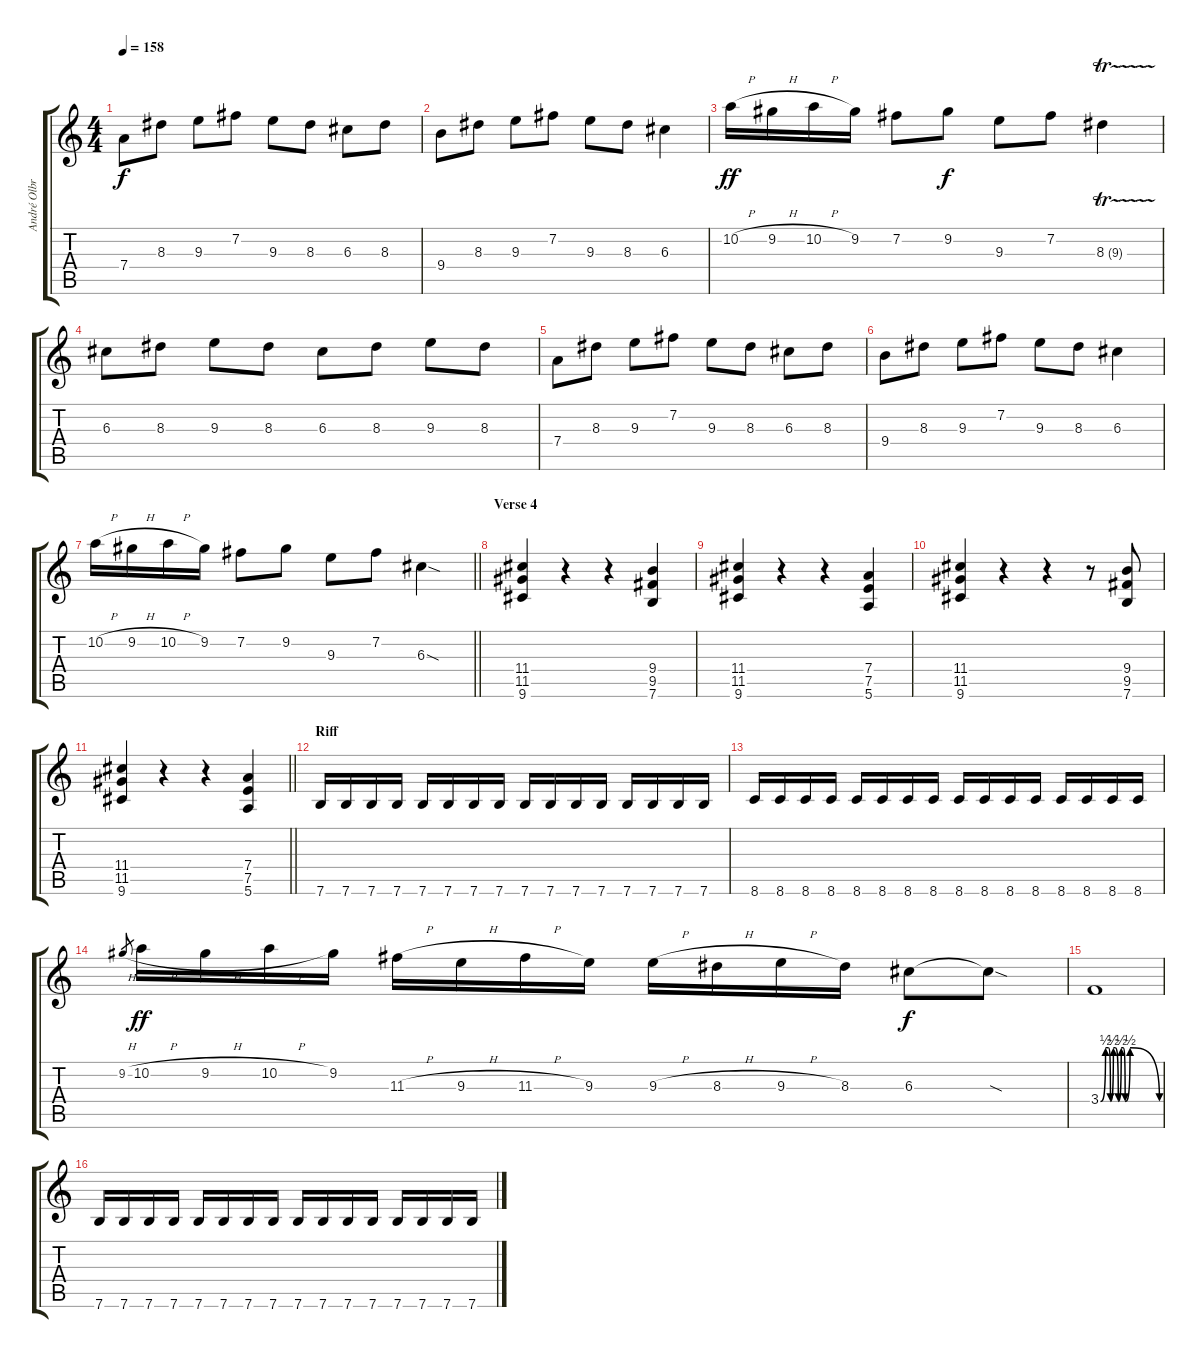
\track ("André Olbrich" "André Olbr") {instrument distortionguitar}
\staff {score tabs}
\tuning (E4 B3 G3 D3 A2 E2) {hide}
\ts (4 4)
\tempo 158
\clef g2
\ks c
7.4.8{dy f} 8.3.8 9.3.8 7.2.8 9.3.8 8.3.8 6.3.8 8.3.8 |
9.4.8 8.3.8 9.3.8 7.2.8 9.3.8 8.3.8 6.3.4 |
10.2{h}.16{dy ff} 9.2{h}.16 10.2{h}.16 9.2.16 7.2.8 9.2.8{dy f} 9.3.8 7.2.8 8.3{tr (9 16)}.4 |
6.3.8 8.3.8 9.3.8 8.3.8 6.3.8 8.3.8 9.3.8 8.3.8 |
7.4.8 8.3.8 9.3.8 7.2.8 9.3.8 8.3.8 6.3.8 8.3.8 |
9.4.8 8.3.8 9.3.8 7.2.8 9.3.8 8.3.8 6.3.4 |
\barLineRight lightlight
10.2{h}.16 9.2{h}.16 10.2{h}.16 9.2.16 7.2.8 9.2.8 9.3.8 7.2.8 6.3{sod}.4 |
\section ("" "Verse 4")
(11.4 11.5 9.6).4 r.4 r.4 (9.4 9.5 7.6).4 |
(11.4 11.5 9.6).4 r.4 r.4 (7.4 7.5 5.6).4 |
(11.4 11.5 9.6).4 r.4 r.4 r.8 (9.4 9.5 7.6).8 |
\barLineRight lightlight
(11.4 11.5 9.6).4 r.4 r.4 (7.4 7.5 5.6).4 |
\section ("" "Riff ")
7.6.16 7.6.16 7.6.16 7.6.16 7.6.16 7.6.16 7.6.16 7.6.16 7.6.16 7.6.16 7.6.16 7.6.16 7.6.16 7.6.16 7.6.16 7.6.16 |
8.6.16 8.6.16 8.6.16 8.6.16 8.6.16 8.6.16 8.6.16 8.6.16 8.6.16 8.6.16 8.6.16 8.6.16 8.6.16 8.6.16 8.6.16 8.6.16 |
9.2{h}.8{gr} 10.2{h}.16{dy ff} 9.2{h}.16 10.2{h}.16 9.2.16 11.3{h}.16 9.3{h}.16 11.3{h}.16 9.3.16 9.3{h}.16 8.3{h}.16 9.3{h}.16 8.3.16 6.3.8{dy f} 6.3{sod t}.8 |
3.4{be (custom 0 0 5 2 8 2 10 0 13 2 15 2 18 0 21 2 23 2 25 0 30 2 60 0)}.1 |
7.6.16 7.6.16 7.6.16 7.6.16 7.6.16 7.6.16 7.6.16 7.6.16 7.6.16 7.6.16 7.6.16 7.6.16 7.6.16 7.6.16 7.6.16 7.6.16
